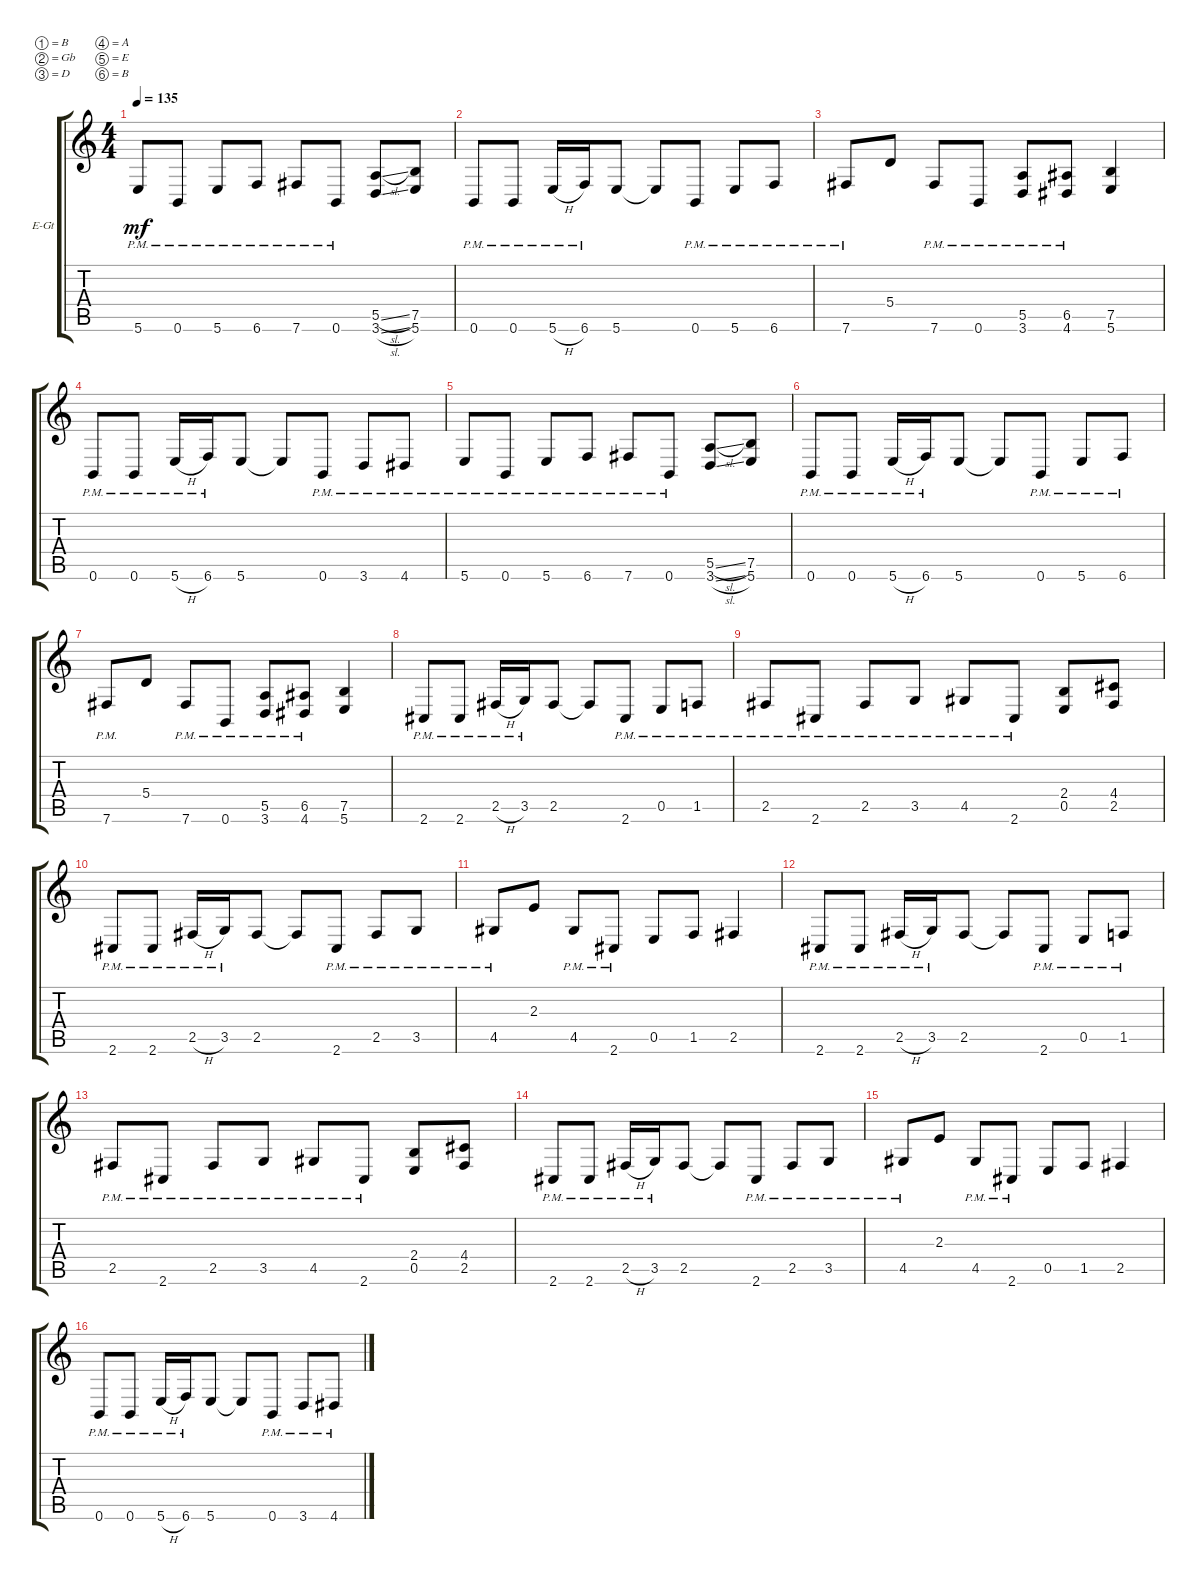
\bracketExtendMode groupsimilarinstruments
\firstSystemTrackNameOrientation horizontal
\otherSystemsTrackNameOrientation horizontal
\track ("Electric Guitar 2" "E-Gt") {multiBarRest instrument distortionguitar}
\staff {score tabs}
\tuning (B3 Gb3 D3 A2 E2 B1)
\ts (4 4)
\tempo 135
\clef g2
\ks c
5.6{pm}.8{dy mf} 0.6{pm}.8 5.6{pm}.8 6.6{pm}.8 7.6{pm}.8 0.6{pm}.8 (3.6{sl} 5.5{sl}).8 (5.6 7.5).8 |
0.6{pm}.8 0.6{pm}.8 5.6{h pm}.16 6.6{pm}.16 5.6.8 5.6{t}.8 0.6{pm}.8 5.6{pm}.8 6.6{pm}.8 |
7.6{pm}.8 5.4.8 7.6{pm}.8 0.6{pm}.8 (3.6{pm} 5.5).8 (4.6{pm} 6.5).8 (5.6 7.5).4 |
0.6{pm}.8 0.6{pm}.8 5.6{h pm}.16 6.6{pm}.16 5.6.8 5.6{t}.8 0.6{pm}.8 3.6{pm}.8 4.6{pm}.8 |
5.6{pm}.8 0.6{pm}.8 5.6{pm}.8 6.6{pm}.8 7.6{pm}.8 0.6{pm}.8 (3.6{sl} 5.5{sl}).8 (5.6 7.5).8 |
0.6{pm}.8 0.6{pm}.8 5.6{h pm}.16 6.6{pm}.16 5.6.8 5.6{t}.8 0.6{pm}.8 5.6{pm}.8 6.6{pm}.8 |
7.6{pm}.8 5.4.8 7.6{pm}.8 0.6{pm}.8 (3.6{pm} 5.5).8 (4.6{pm} 6.5).8 (5.6 7.5).4 |
2.6{pm}.8 2.6{pm}.8 2.5{h pm}.16 3.5{pm}.16 2.5.8 2.5{t}.8 2.6{pm}.8 0.5{pm}.8 1.5{pm}.8 |
2.5{pm}.8 2.6{pm}.8 2.5{pm}.8 3.5{pm}.8 4.5{pm}.8 2.6{pm}.8 (0.5 2.4).8 (2.5 4.4).8 |
2.6{pm}.8 2.6{pm}.8 2.5{h pm}.16 3.5{pm}.16 2.5.8 2.5{t}.8 2.6{pm}.8 2.5{pm}.8 3.5{pm}.8 |
4.5{pm}.8 2.3.8 4.5{pm}.8 2.6{pm}.8 0.5.8 1.5.8 2.5.4 |
2.6{pm}.8 2.6{pm}.8 2.5{h pm}.16 3.5{pm}.16 2.5.8 2.5{t}.8 2.6{pm}.8 0.5{pm}.8 1.5{pm}.8 |
2.5{pm}.8 2.6{pm}.8 2.5{pm}.8 3.5{pm}.8 4.5{pm}.8 2.6{pm}.8 (0.5 2.4).8 (2.5 4.4).8 |
2.6{pm}.8 2.6{pm}.8 2.5{h pm}.16 3.5{pm}.16 2.5.8 2.5{t}.8 2.6{pm}.8 2.5{pm}.8 3.5{pm}.8 |
4.5{pm}.8 2.3.8 4.5{pm}.8 2.6{pm}.8 0.5.8 1.5.8 2.5.4 |
0.6{pm}.8 0.6{pm}.8 5.6{h pm}.16 6.6{pm}.16 5.6.8 5.6{t}.8 0.6{pm}.8 3.6{pm}.8 4.6{pm}.8
